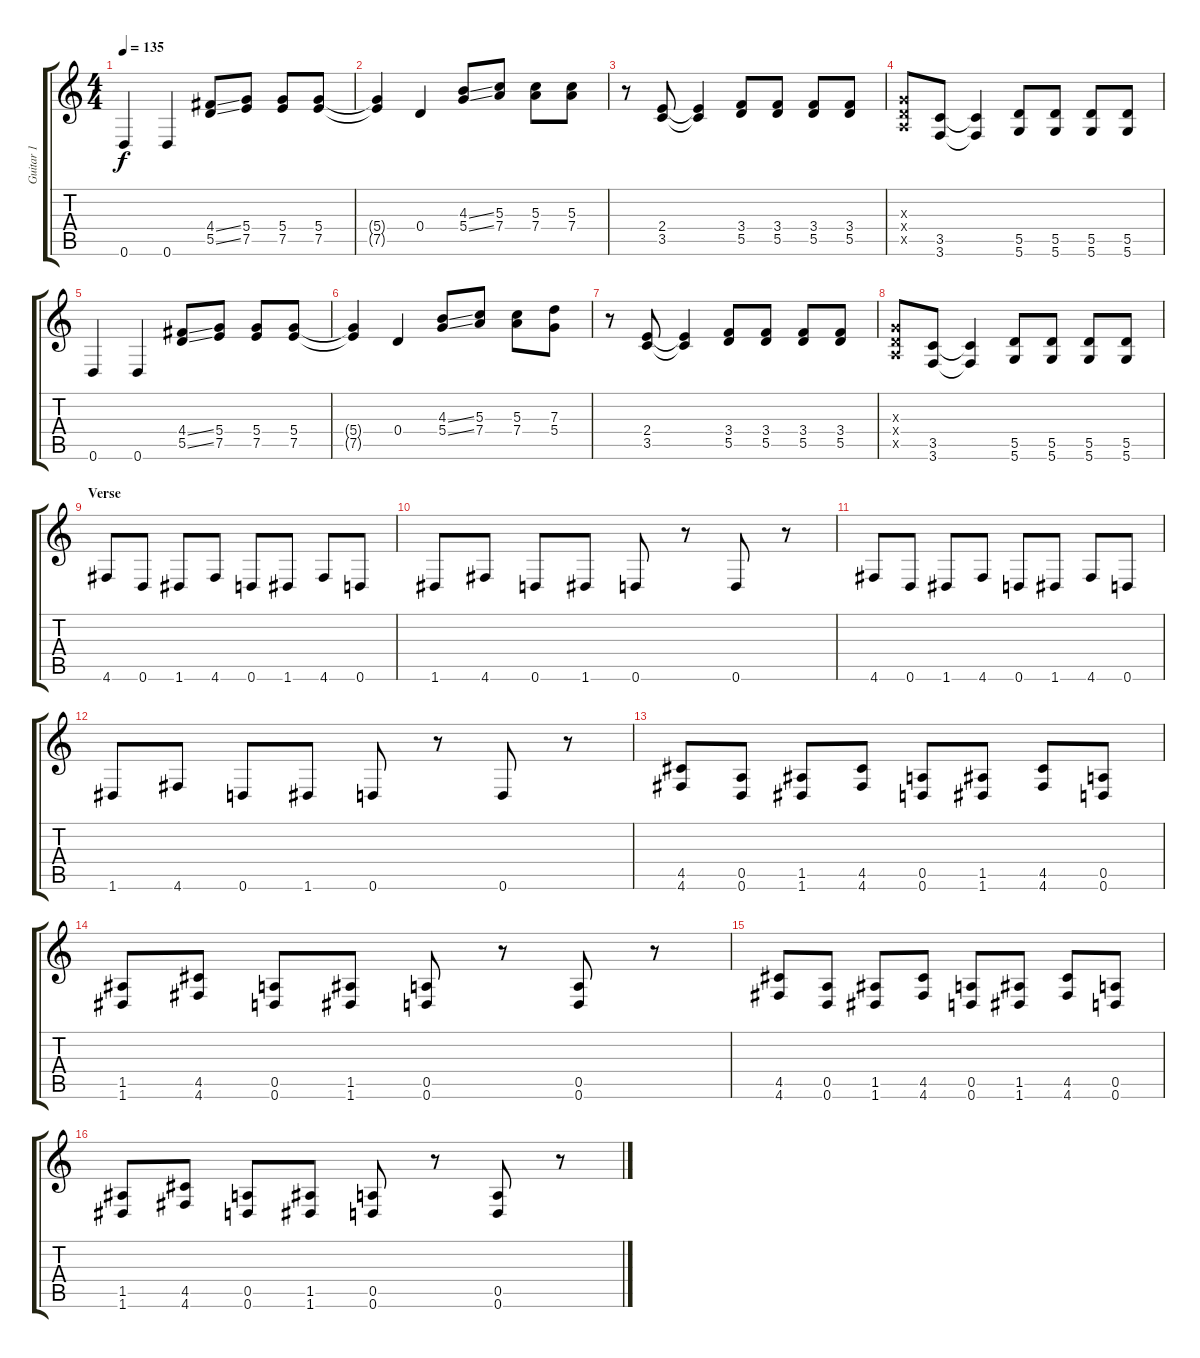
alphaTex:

\track ("Guitar 1" "Guitar 1") {instrument distortionguitar}
\staff {score tabs}
\tuning (E4 B3 G3 D3 A2 D2) {hide}
\ts (4 4)
\tempo 135
\clef g2
\ks c
0.6.4{dy f} 0.6.4 (4.4{ss} 5.5{ss}).8 (5.4 7.5).8 (5.4 7.5).8 (5.4 7.5).8 |
(5.4{t} 7.5{t}).4 0.4.4 (4.3{ss} 5.4{ss}).8 (5.3 7.4).8 (5.3 7.4).8 (5.3 7.4).8 |
r.8 (2.4 3.5).8 (2.4{t} 3.5{t}).4 (3.4 5.5).8 (3.4 5.5).8 (3.4 5.5).8 (3.4 5.5).8 |
(0.3{x} 0.4{x} 0.5{x}).8 (3.5 3.6).8 (3.5{t} 3.6{t}).4 (5.5 5.6).8 (5.5 5.6).8 (5.5 5.6).8 (5.5 5.6).8 |
0.6.4 0.6.4 (4.4{ss} 5.5{ss}).8 (5.4 7.5).8 (5.4 7.5).8 (5.4 7.5).8 |
(5.4{t} 7.5{t}).4 0.4.4 (4.3{ss} 5.4{ss}).8 (5.3 7.4).8 (5.3 7.4).8 (7.3 5.4).8 |
r.8 (2.4 3.5).8 (2.4{t} 3.5{t}).4 (3.4 5.5).8 (3.4 5.5).8 (3.4 5.5).8 (3.4 5.5).8 |
(0.3{x} 0.4{x} 0.5{x}).8 (3.5 3.6).8 (3.5{t} 3.6{t}).4 (5.5 5.6).8 (5.5 5.6).8 (5.5 5.6).8 (5.5 5.6).8 |
\section ("" "Verse")
4.6.8 0.6.8 1.6.8 4.6.8 0.6.8 1.6.8 4.6.8 0.6.8 |
1.6.8 4.6.8 0.6.8 1.6.8 0.6.8 r.8 0.6.8 r.8 |
4.6.8 0.6.8 1.6.8 4.6.8 0.6.8 1.6.8 4.6.8 0.6.8 |
1.6.8 4.6.8 0.6.8 1.6.8 0.6.8 r.8 0.6.8 r.8 |
(4.5 4.6).8 (0.5 0.6).8 (1.5 1.6).8 (4.5 4.6).8 (0.5 0.6).8 (1.5 1.6).8 (4.5 4.6).8 (0.5 0.6).8 |
(1.5 1.6).8 (4.5 4.6).8 (0.5 0.6).8 (1.5 1.6).8 (0.5 0.6).8 r.8 (0.5 0.6).8 r.8 |
(4.5 4.6).8 (0.5 0.6).8 (1.5 1.6).8 (4.5 4.6).8 (0.5 0.6).8 (1.5 1.6).8 (4.5 4.6).8 (0.5 0.6).8 |
(1.5 1.6).8 (4.5 4.6).8 (0.5 0.6).8 (1.5 1.6).8 (0.5 0.6).8 r.8 (0.5 0.6).8 r.8
